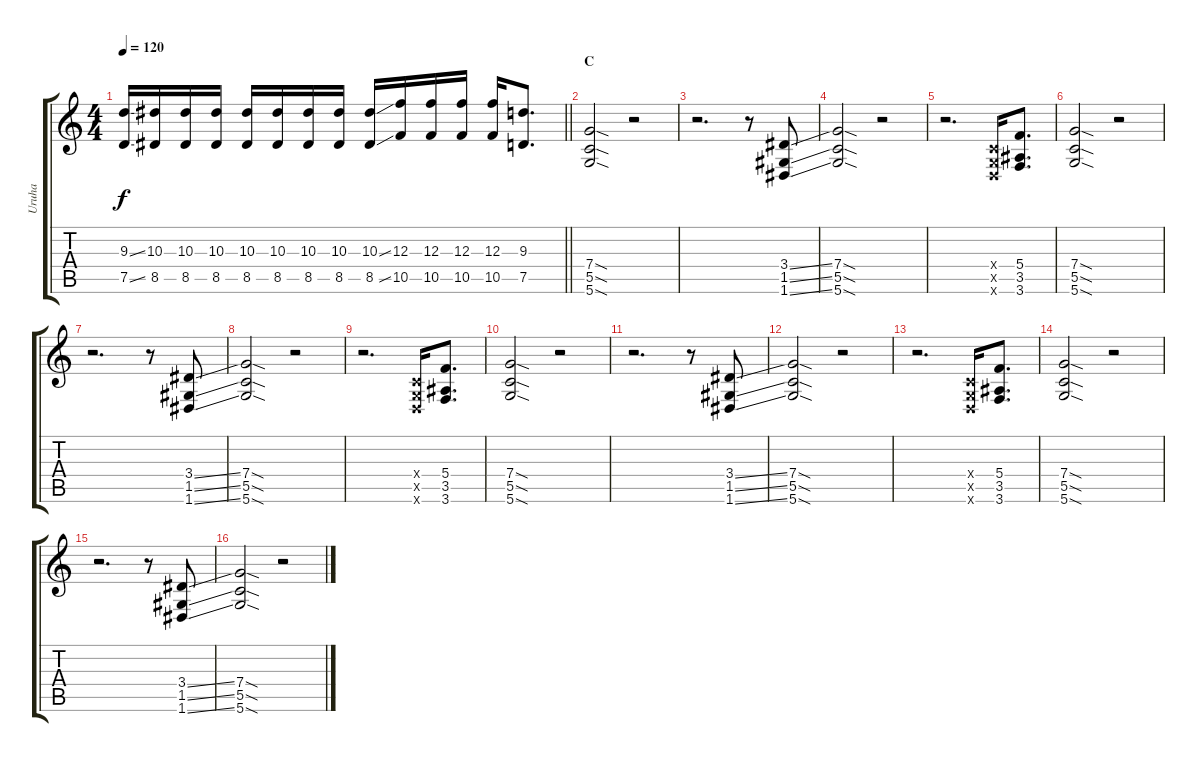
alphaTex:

\track ("Uruha" "Uruha") {instrument distortionguitar}
\staff {score tabs}
\tuning (D4 A3 F3 C3 G2 D2) {hide}
\ts (4 4)
\tempo 120
\clef g2
\barLineRight lightlight
\ks c
(9.3{ss} 7.5{ss}).16{dy f} (10.3 8.5).16 (10.3 8.5).16 (10.3 8.5).16 (10.3 8.5).16 (10.3 8.5).16 (10.3 8.5).16 (10.3 8.5).16 (10.3{ss} 8.5{ss}).16 (12.3 10.5).16 (12.3 10.5).16 (12.3 10.5).16 (12.3 10.5).16 (9.3 7.5).8{d} |
\section ("" "C")
(7.4{sod} 5.5{sod} 5.6{sod}).2 r.2 |
r.2{d} r.8 (3.4{ss} 1.5{ss} 1.6{ss}).8 |
(7.4{sod} 5.5{sod} 5.6{sod}).2 r.2 |
r.2{d} (0.4{x} 0.5{x} 0.6{x}).16 (5.4 3.5 3.6).8{d} |
(7.4{sod} 5.5{sod} 5.6{sod}).2 r.2 |
r.2{d} r.8 (3.4{ss} 1.5{ss} 1.6{ss}).8 |
(7.4{sod} 5.5{sod} 5.6{sod}).2 r.2 |
r.2{d} (0.4{x} 0.5{x} 0.6{x}).16 (5.4 3.5 3.6).8{d} |
(7.4{sod} 5.5{sod} 5.6{sod}).2 r.2 |
r.2{d} r.8 (3.4{ss} 1.5{ss} 1.6{ss}).8 |
(7.4{sod} 5.5{sod} 5.6{sod}).2 r.2 |
r.2{d} (0.4{x} 0.5{x} 0.6{x}).16 (5.4 3.5 3.6).8{d} |
(7.4{sod} 5.5{sod} 5.6{sod}).2 r.2 |
r.2{d} r.8 (3.4{ss} 1.5{ss} 1.6{ss}).8 |
(7.4{sod} 5.5{sod} 5.6{sod}).2 r.2
